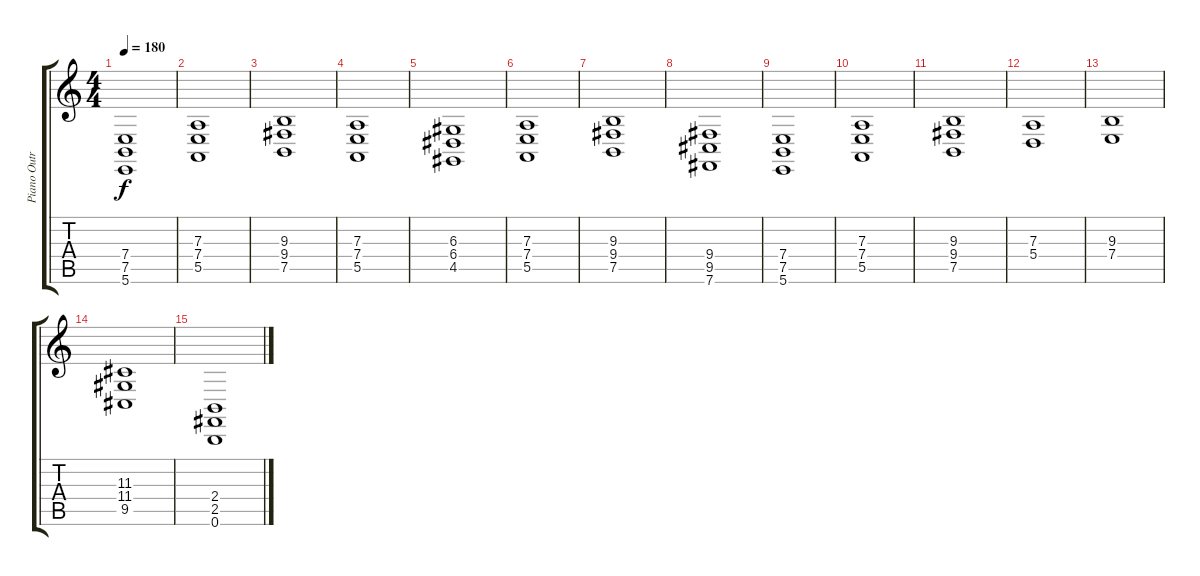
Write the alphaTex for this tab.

\track ("Piano Outro II" "Piano Outr") {instrument brightacousticpiano}
\staff {score tabs}
\tuning (B3 Gb3 D3 A2 E2 B1) {hide}
\ts (4 4)
\tempo 180
\clef g2
\ks c
(7.4 7.5 5.6).1{dy f} |
(7.3 7.4 5.5).1 |
(9.3 9.4 7.5).1 |
(7.3 7.4 5.5).1 |
(6.3 6.4 4.5).1 |
(7.3 7.4 5.5).1 |
(9.3 9.4 7.5).1 |
(9.4 9.5 7.6).1 |
(7.4 7.5 5.6).1 |
(7.3 7.4 5.5).1 |
(9.3 9.4 7.5).1 |
(7.3 5.4).1 |
(9.3 7.4).1 |
(11.3 11.4 9.5).1 |
(2.4 2.5 0.6).1
